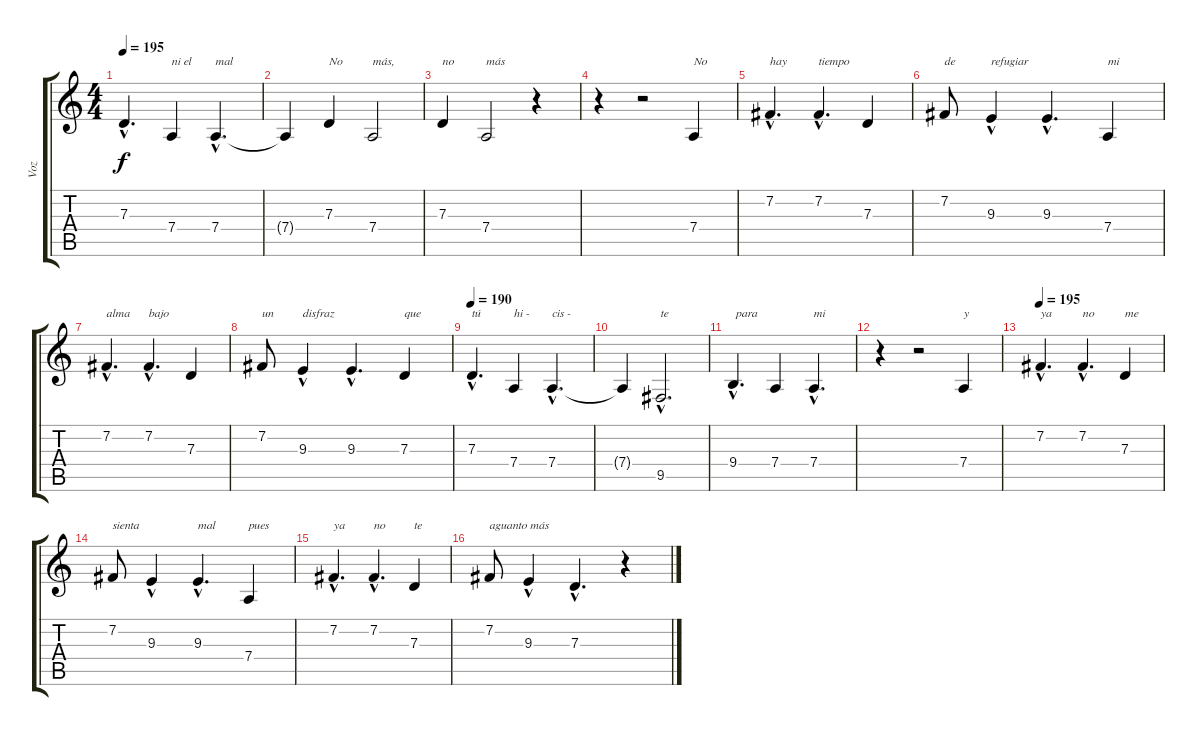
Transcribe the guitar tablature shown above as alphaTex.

\track ("Voz" "Voz") {instrument synthbrass2}
\staff {score tabs}
\tuning (E4 B3 G3 D3 A2 E2) {hide}
\ts (4 4)
\tempo 195
\clef g2
\ks c
7.3{hac}.4{d dy f} 7.4.4{txt "ni el"} 7.4{hac}.4{d txt "mal"} |
7.4{t}.4 7.3.4{txt "No"} 7.4.2{txt "más,"} |
7.3.4{txt "no"} 7.4.2{txt "más"} r.4 |
r.4 r.2 7.4.4{txt "No"} |
7.2{hac}.4{d txt "hay"} 7.2{hac}.4{d txt "tiempo"} 7.3.4 |
7.2.8{txt "de"} 9.3{hac}.4{txt "refugiar"} 9.3{hac}.4{d} 7.4.4{txt "mi"} |
7.2{hac}.4{d txt "alma"} 7.2{hac}.4{d txt "bajo"} 7.3.4 |
7.2.8{txt "un"} 9.3{hac}.4{txt "disfraz"} 9.3{hac}.4{d} 7.3.4{txt "que"} |
\tempo 190
7.3{hac}.4{d txt "tú"} 7.4.4{txt "hi -"} 7.4{hac}.4{d txt "cis -"} |
7.4{t}.4 9.5{hac}.2{d txt "te"} |
9.4{hac}.4{d txt " para"} 7.4.4 7.4{hac}.4{d txt "mi"} |
r.4 r.2 7.4.4{txt "y"} |
\tempo 195
7.2{hac}.4{d txt "ya"} 7.2{hac}.4{d txt "no"} 7.3.4{txt "me"} |
7.2.8{txt "sienta"} 9.3{hac}.4 9.3{hac}.4{d txt "mal"} 7.4.4{txt "pues"} |
7.2{hac}.4{d txt "ya"} 7.2{hac}.4{d txt "no"} 7.3.4{txt "te"} |
7.2.8{txt "aguanto más"} 9.3{hac}.4 7.3{hac}.4{d} r.4
